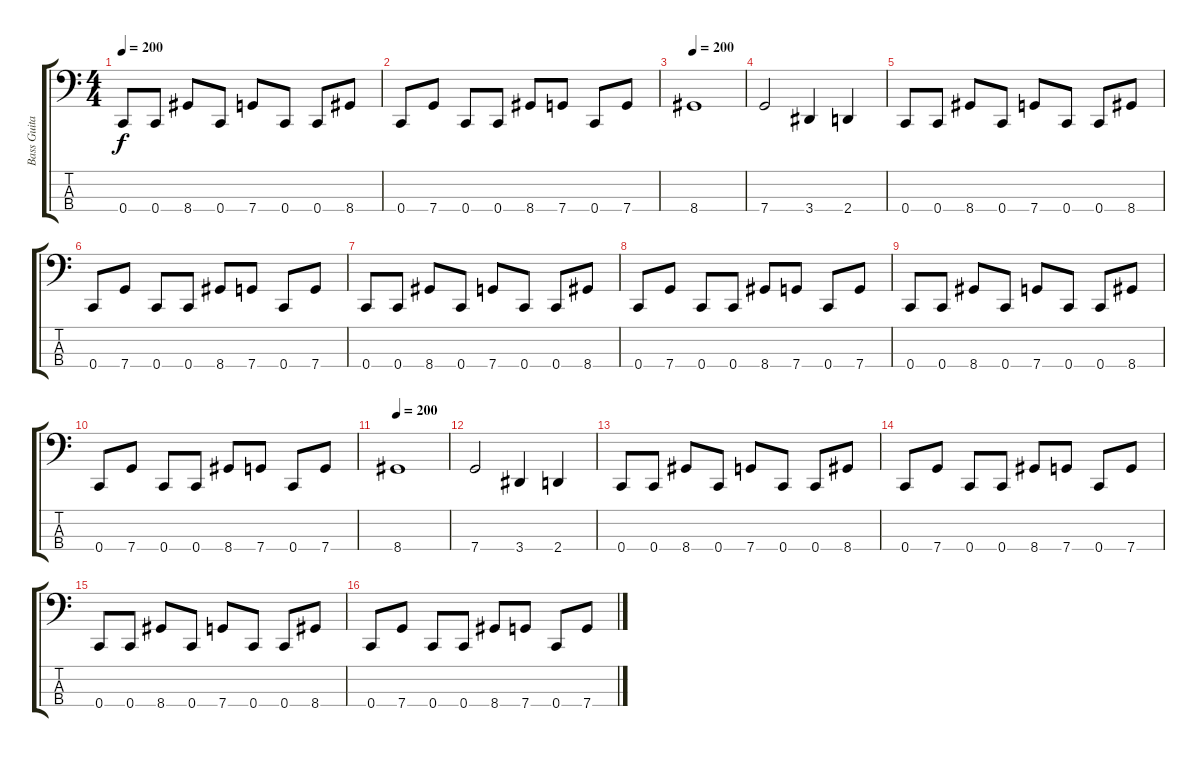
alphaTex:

\track ("Bass Guitar" "Bass Guita") {instrument electricbasspick}
\staff {score tabs}
\tuning (F2 C2 G1 C1) {hide}
\ts (4 4)
\tempo 200
\clef f4
\ks c
0.4.8{dy f} 0.4.8 8.4.8 0.4.8 7.4.8 0.4.8 0.4.8 8.4.8 |
0.4.8 7.4.8 0.4.8 0.4.8 8.4.8 7.4.8 0.4.8 7.4.8 |
\tempo 200
8.4.1 |
7.4.2 3.4.4 2.4.4 |
0.4.8 0.4.8 8.4.8 0.4.8 7.4.8 0.4.8 0.4.8 8.4.8 |
0.4.8 7.4.8 0.4.8 0.4.8 8.4.8 7.4.8 0.4.8 7.4.8 |
0.4.8 0.4.8 8.4.8 0.4.8 7.4.8 0.4.8 0.4.8 8.4.8 |
0.4.8 7.4.8 0.4.8 0.4.8 8.4.8 7.4.8 0.4.8 7.4.8 |
0.4.8 0.4.8 8.4.8 0.4.8 7.4.8 0.4.8 0.4.8 8.4.8 |
0.4.8 7.4.8 0.4.8 0.4.8 8.4.8 7.4.8 0.4.8 7.4.8 |
\tempo 200
8.4.1 |
7.4.2 3.4.4 2.4.4 |
0.4.8 0.4.8 8.4.8 0.4.8 7.4.8 0.4.8 0.4.8 8.4.8 |
0.4.8 7.4.8 0.4.8 0.4.8 8.4.8 7.4.8 0.4.8 7.4.8 |
0.4.8 0.4.8 8.4.8 0.4.8 7.4.8 0.4.8 0.4.8 8.4.8 |
0.4.8 7.4.8 0.4.8 0.4.8 8.4.8 7.4.8 0.4.8 7.4.8
